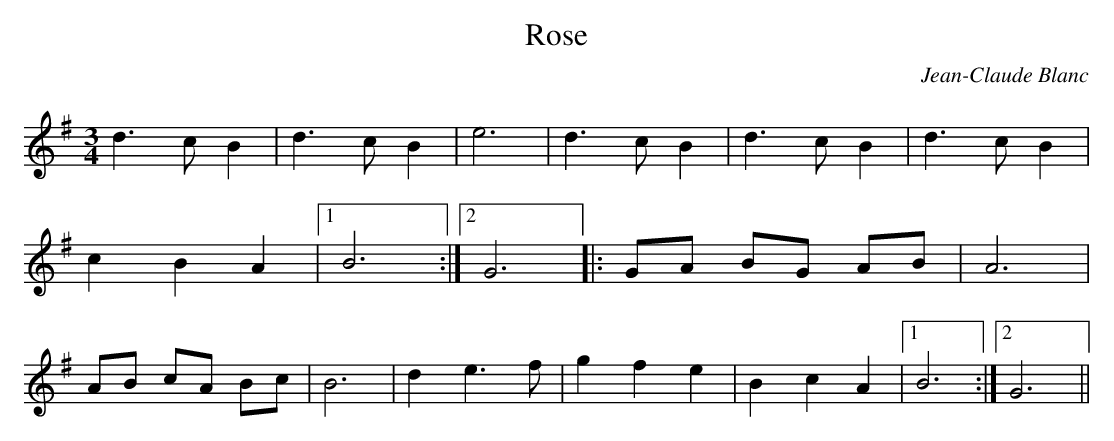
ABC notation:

X:1
T:Rose
C:Jean-Claude Blanc
L:1/4
M:3/4
K:G major
d>cB | d>cB | e3 | d>cB | d>cB | d>cB |
cBA |1 B3 :|2 G3 |: G/A/ B/G/ A/B/ | A3 |
A/B/ c/A/ B/c/ | B3 | de>f | gfe | BcA |1 B3 :|2 G3 ||
